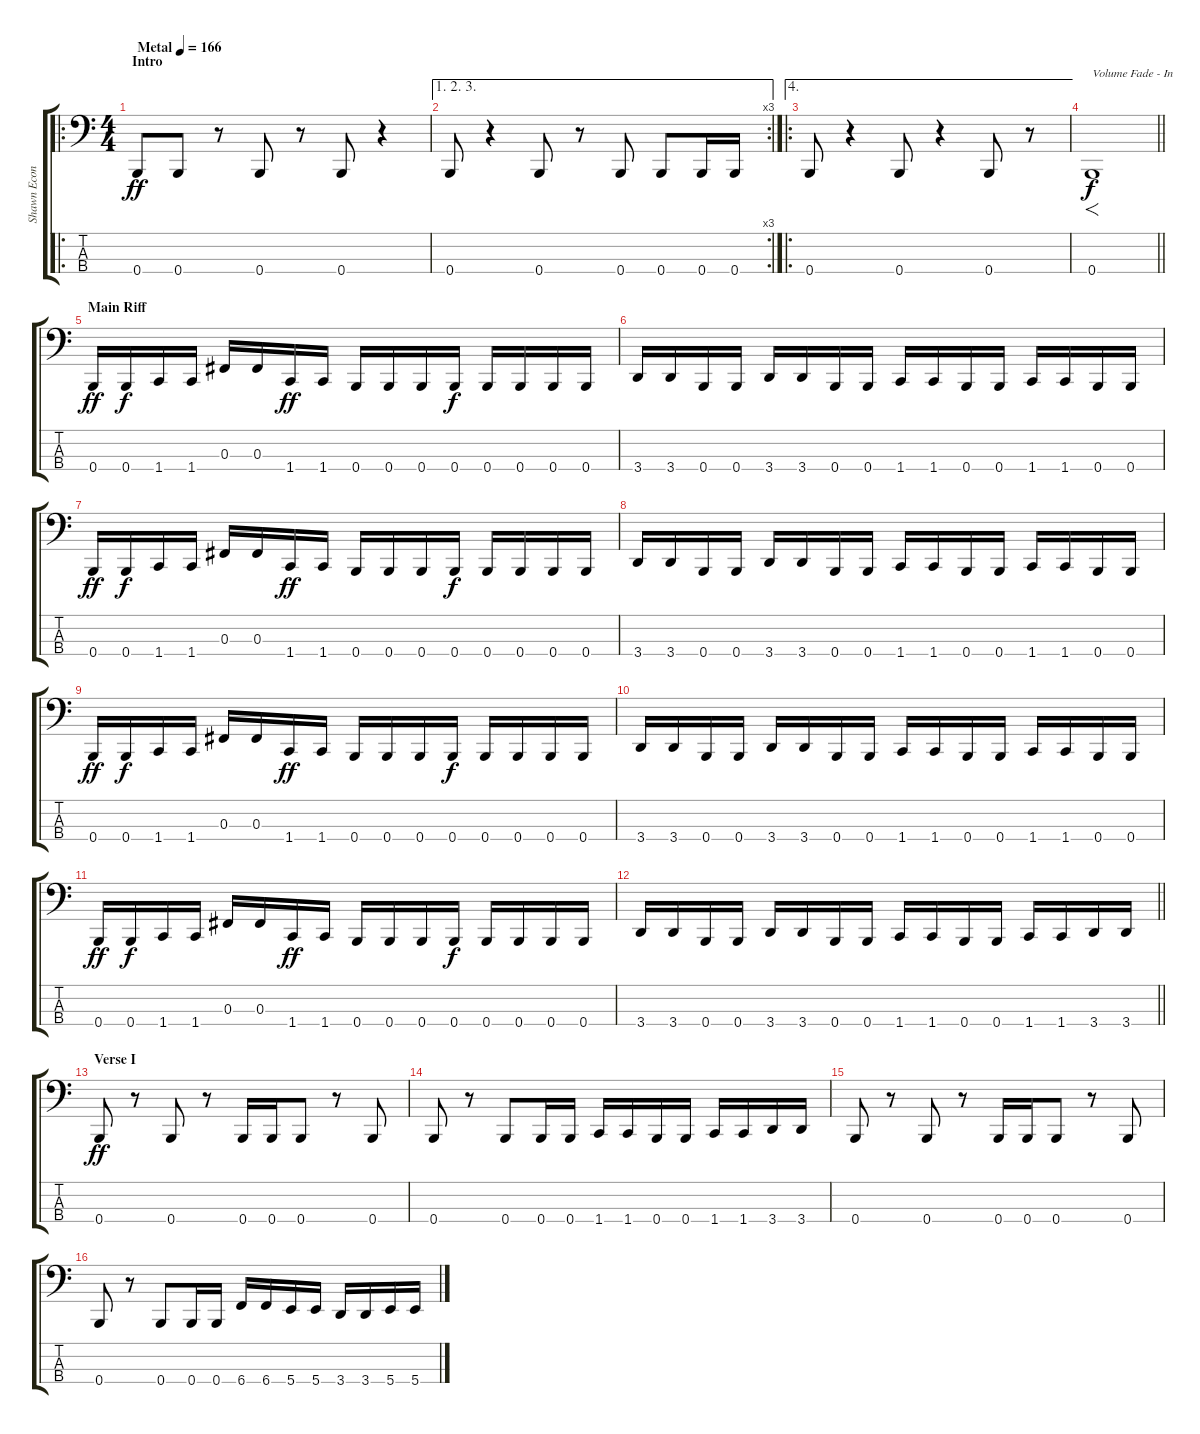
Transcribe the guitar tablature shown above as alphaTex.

\track ("Shawn Economaki (Bass)" "Shawn Econ") {instrument electricbasspick}
\staff {score tabs}
\tuning (E2 B1 Gb1 B0) {hide}
\ro
\ts (4 4)
\section ("" "Intro")
\tempo (166 "Metal")
\clef f4
\ks c
0.4.8{dy ff volume 16 balance 8 instrument electricbasspick} 0.4.8 r.8 0.4.8 r.8 0.4.8 r.4 |
\ae (1 2 3)
\rc 3
0.4.8 r.4 0.4.8 r.8 0.4.8 0.4.8 0.4.16 0.4.16 |
\ae 4
\ro
0.4.8 r.4 0.4.8 r.4 0.4.8 r.8 |
\barLineRight lightlight
0.4.1{f txt "Volume Fade - In" dy f} |
\section ("" "Main Riff")
0.4.16{dy ff volume 13} 0.4.16{dy f} 1.4.16 1.4.16 0.3.16 0.3.16 1.4.16{dy ff} 1.4.16 0.4.16 0.4.16 0.4.16 0.4.16{dy f} 0.4.16 0.4.16 0.4.16 0.4.16 |
3.4.16 3.4.16 0.4.16 0.4.16 3.4.16 3.4.16 0.4.16 0.4.16 1.4.16 1.4.16 0.4.16 0.4.16 1.4.16 1.4.16 0.4.16 0.4.16 |
0.4.16{dy ff} 0.4.16{dy f} 1.4.16 1.4.16 0.3.16 0.3.16 1.4.16{dy ff} 1.4.16 0.4.16 0.4.16 0.4.16 0.4.16{dy f} 0.4.16 0.4.16 0.4.16 0.4.16 |
3.4.16 3.4.16 0.4.16 0.4.16 3.4.16 3.4.16 0.4.16 0.4.16 1.4.16 1.4.16 0.4.16 0.4.16 1.4.16 1.4.16 0.4.16 0.4.16 |
0.4.16{dy ff} 0.4.16{dy f} 1.4.16 1.4.16 0.3.16 0.3.16 1.4.16{dy ff} 1.4.16 0.4.16 0.4.16 0.4.16 0.4.16{dy f} 0.4.16 0.4.16 0.4.16 0.4.16 |
3.4.16 3.4.16 0.4.16 0.4.16 3.4.16 3.4.16 0.4.16 0.4.16 1.4.16 1.4.16 0.4.16 0.4.16 1.4.16 1.4.16 0.4.16 0.4.16 |
0.4.16{dy ff} 0.4.16{dy f} 1.4.16 1.4.16 0.3.16 0.3.16 1.4.16{dy ff} 1.4.16 0.4.16 0.4.16 0.4.16 0.4.16{dy f} 0.4.16 0.4.16 0.4.16 0.4.16 |
\barLineRight lightlight
3.4.16 3.4.16 0.4.16 0.4.16 3.4.16 3.4.16 0.4.16 0.4.16 1.4.16 1.4.16 0.4.16 0.4.16 1.4.16 1.4.16 3.4.16 3.4.16 |
\section ("" "Verse I")
0.4.8{dy ff volume 16} r.8 0.4.8 r.8 0.4.16 0.4.16 0.4.8 r.8 0.4.8 |
0.4.8 r.8 0.4.8 0.4.16 0.4.16 1.4.16 1.4.16 0.4.16 0.4.16 1.4.16 1.4.16 3.4.16 3.4.16 |
0.4.8 r.8 0.4.8 r.8 0.4.16 0.4.16 0.4.8 r.8 0.4.8 |
0.4.8 r.8 0.4.8 0.4.16 0.4.16 6.4.16 6.4.16 5.4.16 5.4.16 3.4.16 3.4.16 5.4.16 5.4.16
